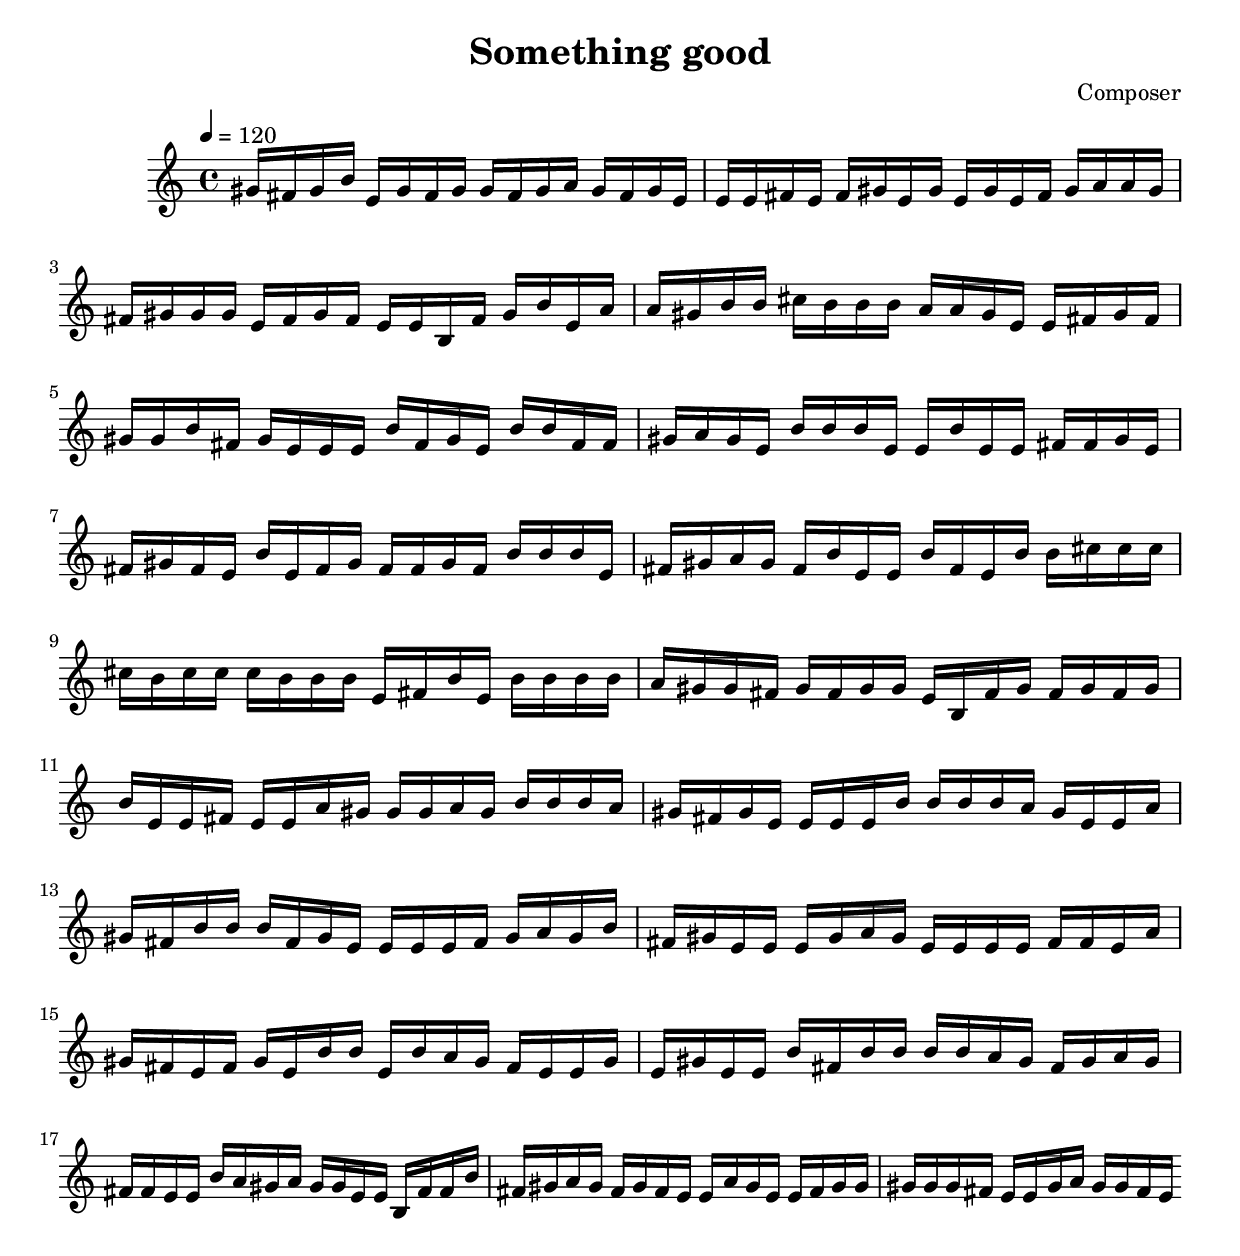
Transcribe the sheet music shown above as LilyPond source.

\version "2.18.2"

\header {
  title = "Something good"
  composer = "Composer"
}

\score
{
  \new Staff
  {
    \tempo 4=120
    \key c \major
    \clef treble
{ gis'16 fis'16 gis'16 b'16 e'16 gis'16 fis'16 gis'16 gis'16 fis'16 gis'16 a'16 gis'16 fis'16 gis'16 e'16 e'16 e'16 fis'16 e'16 fis'16 gis'16 e'16 gis'16 e'16 gis'16 e'16 fis'16 gis'16 a'16 a'16 gis'16 fis'16 gis'16 gis'16 gis'16 e'16 fis'16 gis'16 fis'16 e'16 e'16 b16 fis'16 gis'16 b'16 e'16 a'16 a'16 gis'16 b'16 b'16 cis''16 b'16 b'16 b'16 a'16 a'16 gis'16 e'16 e'16 fis'16 gis'16 fis'16 gis'16 gis'16 b'16 fis'16 gis'16 e'16 e'16 e'16 b'16 fis'16 gis'16 e'16 b'16 b'16 fis'16 fis'16 gis'16 a'16 gis'16 e'16 b'16 b'16 b'16 e'16 e'16 b'16 e'16 e'16 fis'16 fis'16 gis'16 e'16 fis'16 gis'16 fis'16 e'16 b'16 e'16 fis'16 gis'16 fis'16 fis'16 gis'16 fis'16 b'16 b'16 b'16 e'16 fis'16 gis'16 a'16 gis'16 fis'16 b'16 e'16 e'16 b'16 fis'16 e'16 b'16 b'16 cis''16 cis''16 cis''16 cis''16 b'16 cis''16 cis''16 cis''16 b'16 b'16 b'16 e'16 fis'16 b'16 e'16 b'16 b'16 b'16 b'16 a'16 gis'16 gis'16 fis'16 gis'16 fis'16 gis'16 gis'16 e'16 b16 fis'16 gis'16 fis'16 gis'16 fis'16 gis'16 b'16 e'16 e'16 fis'16 e'16 e'16 a'16 gis'16 gis'16 gis'16 a'16 gis'16 b'16 b'16 b'16 a'16 gis'16 fis'16 gis'16 e'16 e'16 e'16 e'16 b'16 b'16 b'16 b'16 a'16 gis'16 e'16 e'16 a'16 gis'16 fis'16 b'16 b'16 b'16 fis'16 gis'16 e'16 e'16 e'16 e'16 fis'16 gis'16 a'16 gis'16 b'16 fis'16 gis'16 e'16 e'16 e'16 gis'16 a'16 gis'16 e'16 e'16 e'16 e'16 fis'16 fis'16 e'16 a'16 gis'16 fis'16 e'16 fis'16 gis'16 e'16 b'16 b'16 e'16 b'16 a'16 gis'16 fis'16 e'16 e'16 gis'16 e'16 gis'16 e'16 e'16 b'16 fis'16 b'16 b'16 b'16 b'16 a'16 gis'16 fis'16 gis'16 a'16 gis'16 fis'16 fis'16 e'16 e'16 b'16 a'16 gis'16 a'16 gis'16 gis'16 e'16 e'16 b16 fis'16 fis'16 b'16 fis'16 gis'16 a'16 gis'16 fis'16 gis'16 fis'16 e'16 e'16 a'16 gis'16 e'16 e'16 fis'16 gis'16 gis'16 gis'16 gis'16 gis'16 fis'16 e'16 e'16 gis'16 a'16 gis'16 gis'16 fis'16 e'16 } \\ 
  } % Staff


  \layout {
    \context { \RemoveEmptyStaffContext }
  }
  \midi { }
} % score